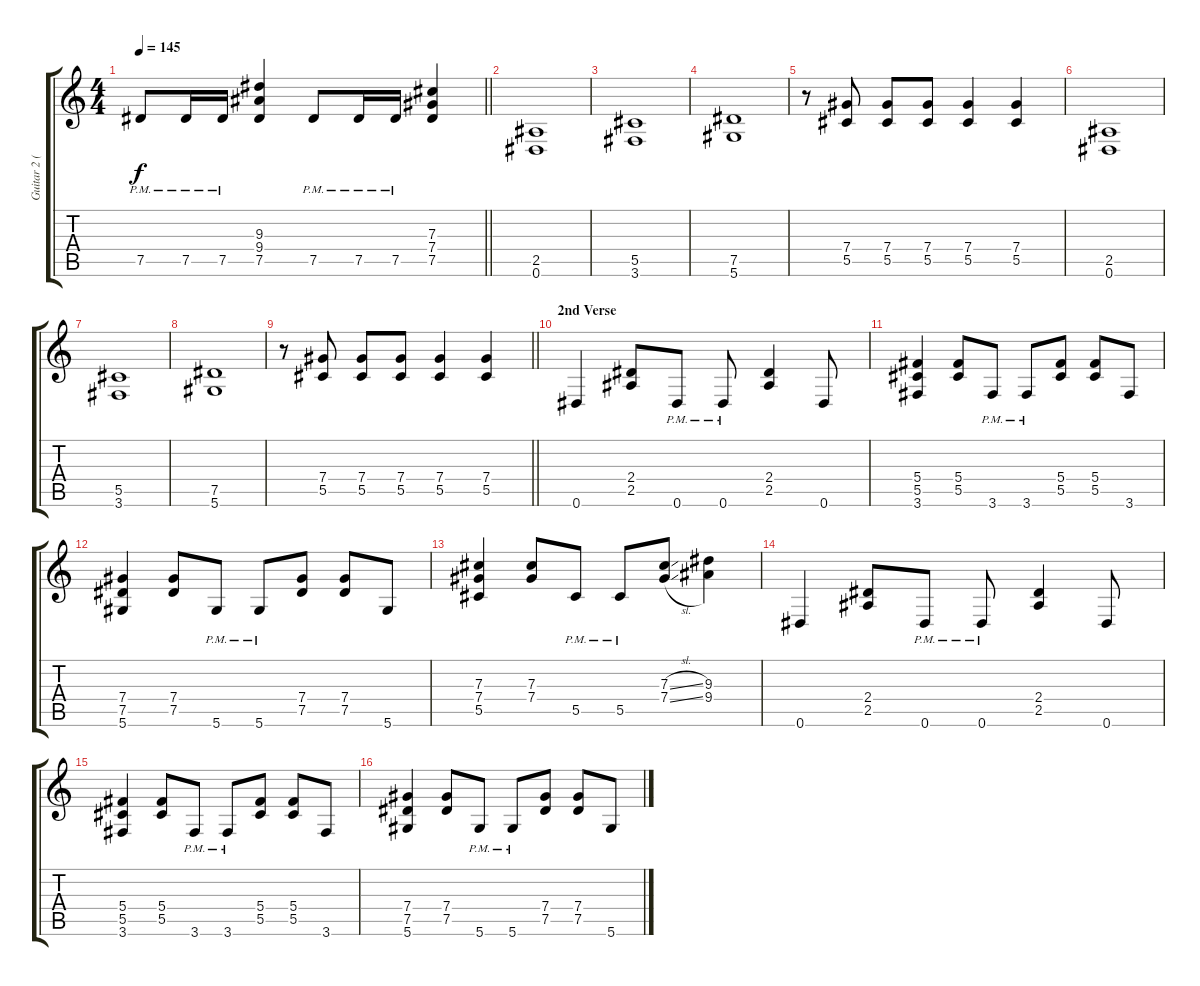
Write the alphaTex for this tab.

\track ("Guitar 2 (Slash)" "Guitar 2 (") {instrument overdrivenguitar}
\staff {score tabs}
\tuning (Eb4 Bb3 Gb3 Db3 Ab2 Eb2) {hide}
\ts (4 4)
\tempo 145
\clef g2
\barLineRight lightlight
\ks c
7.5{pm}.8{dy f} 7.5{pm}.16 7.5{pm}.16 (9.3 9.4 7.5).4 7.5{pm}.8 7.5{pm}.16 7.5{pm}.16 (7.3 7.4 7.5).4 |
(2.5 0.6).1 |
(5.5 3.6).1 |
(7.5 5.6).1 |
r.8 (7.4 5.5).8 (7.4 5.5).8 (7.4 5.5).8 (7.4 5.5).4 (7.4 5.5).4 |
(2.5 0.6).1 |
(5.5 3.6).1 |
(7.5 5.6).1 |
\barLineRight lightlight
r.8 (7.4 5.5).8 (7.4 5.5).8 (7.4 5.5).8 (7.4 5.5).4 (7.4 5.5).4 |
\section ("" "2nd Verse")
0.6.4 (2.4 2.5).8 0.6{pm}.8 0.6{pm}.8 (2.4 2.5).4 0.6.8 |
(5.4 5.5 3.6).4 (5.4 5.5).8 3.6{pm}.8 3.6{pm}.8 (5.4 5.5).8 (5.4 5.5).8 3.6.8 |
(7.4 7.5 5.6).4 (7.4 7.5).8 5.6{pm}.8 5.6{pm}.8 (7.4 7.5).8 (7.4 7.5).8 5.6.8 |
(7.3 7.4 5.5).4 (7.3 7.4).8 5.5{pm}.8 5.5{pm}.8 (7.3{sl} 7.4{sl}).8 (9.3 9.4).4 |
0.6.4 (2.4 2.5).8 0.6{pm}.8 0.6{pm}.8 (2.4 2.5).4 0.6.8 |
(5.4 5.5 3.6).4 (5.4 5.5).8 3.6{pm}.8 3.6{pm}.8 (5.4 5.5).8 (5.4 5.5).8 3.6.8 |
(7.4 7.5 5.6).4 (7.4 7.5).8 5.6{pm}.8 5.6{pm}.8 (7.4 7.5).8 (7.4 7.5).8 5.6.8
